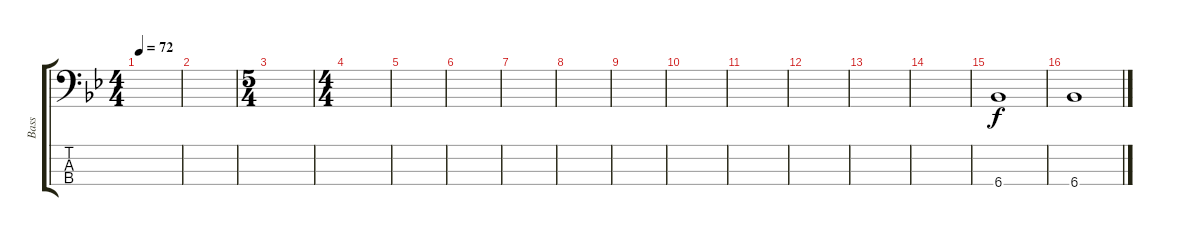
\track ("Bass" "Bass") {instrument electricbassfinger}
\staff {score tabs}
\tuning (G2 D2 A1 E1) {hide}
\ts (4 4)
\tempo 72
\clef f4
\ks bb
|
|
\ts (5 4)
|
\ts (4 4)
|
|
|
|
|
|
|
|
|
|
|
6.4.1 |
6.4.1
